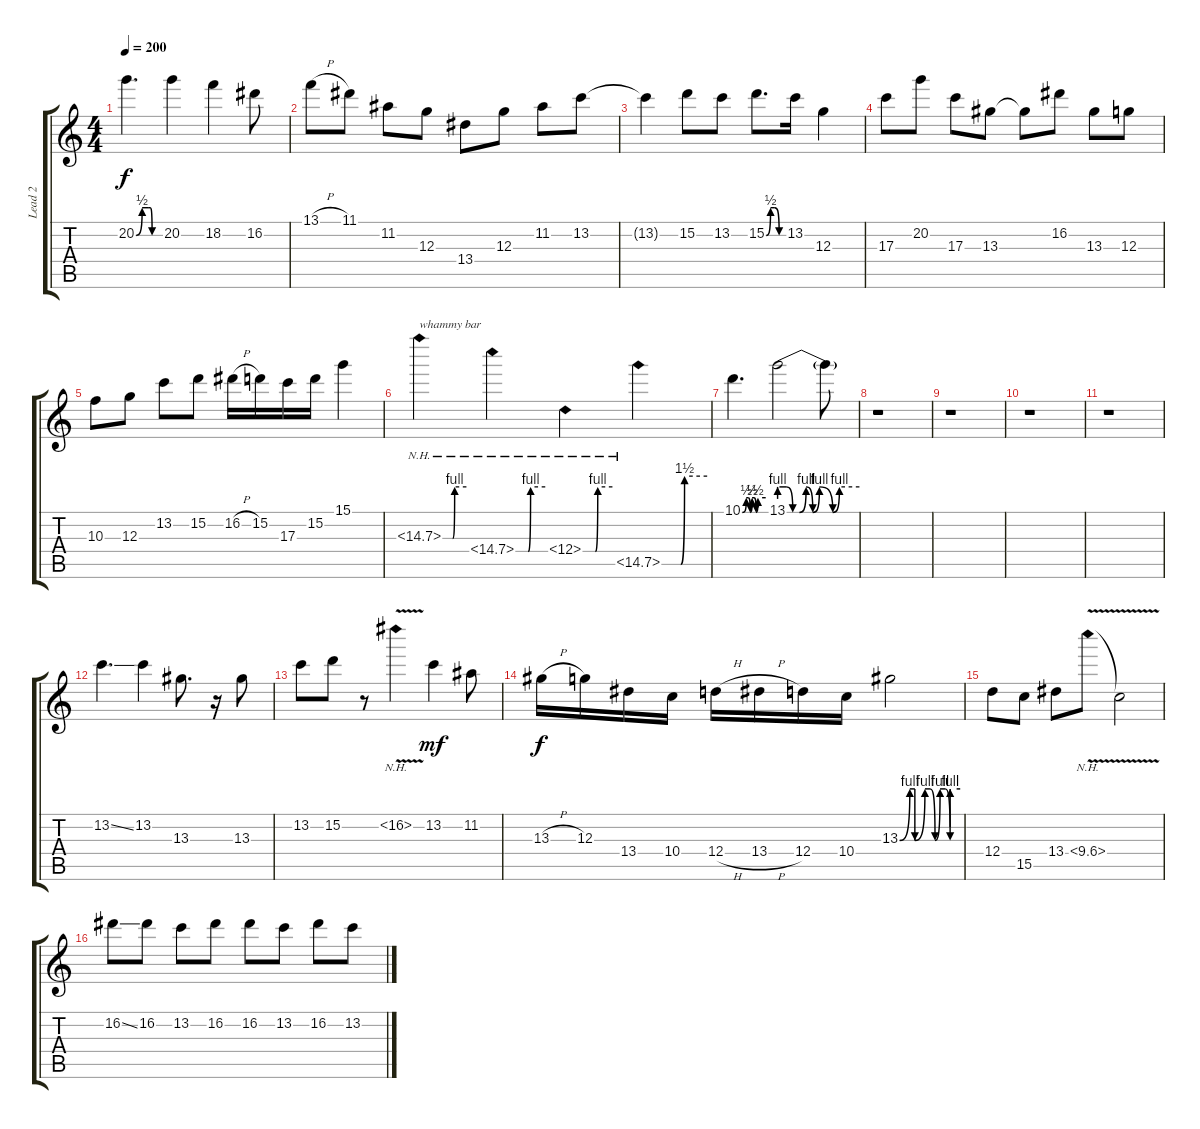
\track ("Lead 2" "Lead 2") {instrument distortionguitar}
\staff {score tabs}
\tuning (E4 B3 G3 D3 A2 E2) {hide}
\ts (4 4)
\tempo 200
\clef g2
\ks c
20.2{be (custom 0 0 15 2 30 2 35 2 40 0 45 0 60 0)}.4{d dy f} 20.2.4 18.2.4 16.2.8 |
13.1{h}.8 11.1.8 11.2.8 12.3.8 13.4.8 12.3.8 11.2.8 13.2.8 |
13.2{t}.4 15.2.8 13.2.8 15.2{be (custom 0 0 15 2 30 2 45 0 60 0)}.8{d} 13.2.16 12.3.4 |
17.3.8 20.2.8 17.3.8 13.3.8 13.3{t}.8 16.2.8 13.3.8 12.3.8 |
10.3.8 12.3.8 13.2.8 15.2.8 16.2{h}.16 15.2.16 17.3.16 15.2.16 15.1.4 |
15.3{be (custom 0 0 25 0 30 4 60 4) nh}.4{txt "whammy bar"} 15.4{be (custom 0 0 25 0 30 4 60 4) nh}.4 13.4{be (custom 0 0 25 0 30 4 60 4) nh}.4 15.5{be (custom 0 0 25 0 30 6 60 6) nh}.4 |
10.1{be (custom 0 0 10 2 15 2 20 0 25 2 30 2 35 0 40 2 60 2)}.4{d} 13.1{be (custom 0 4 5 4 10 0 15 0 20 4 20 4 25 0 30 4 30 4 40 0 45 4 60 4)}.2 13.1{t}.8 |
\section ("" "")
r.1 |
r.1 |
r.1 |
r.1 |
\section ("" "")
13.2{ss}.4{d} 13.2.4 13.3.8{d} r.16 13.3.8 |
13.2.8 15.2.8 r.8 16.2{nh v}.4 13.2.4{dy mf} 11.2.8 |
13.3{h}.16{dy f} 12.3.16 13.4.16 10.4.16 12.4{h}.16 13.4{h}.16 12.4.16 10.4.16 13.3{be (custom 0 0 10 4 15 4 15 0 25 4 30 4 35 0 40 4 45 4 50 0 50 4 60 4)}.2 |
12.4.8 15.5.8 13.4.8 10.4{nh v}.8 10.4{t}.2 |
16.2{ss}.8 16.2.8 13.2.8 16.2.8 16.2.8 13.2.8 16.2.8 13.2.8
